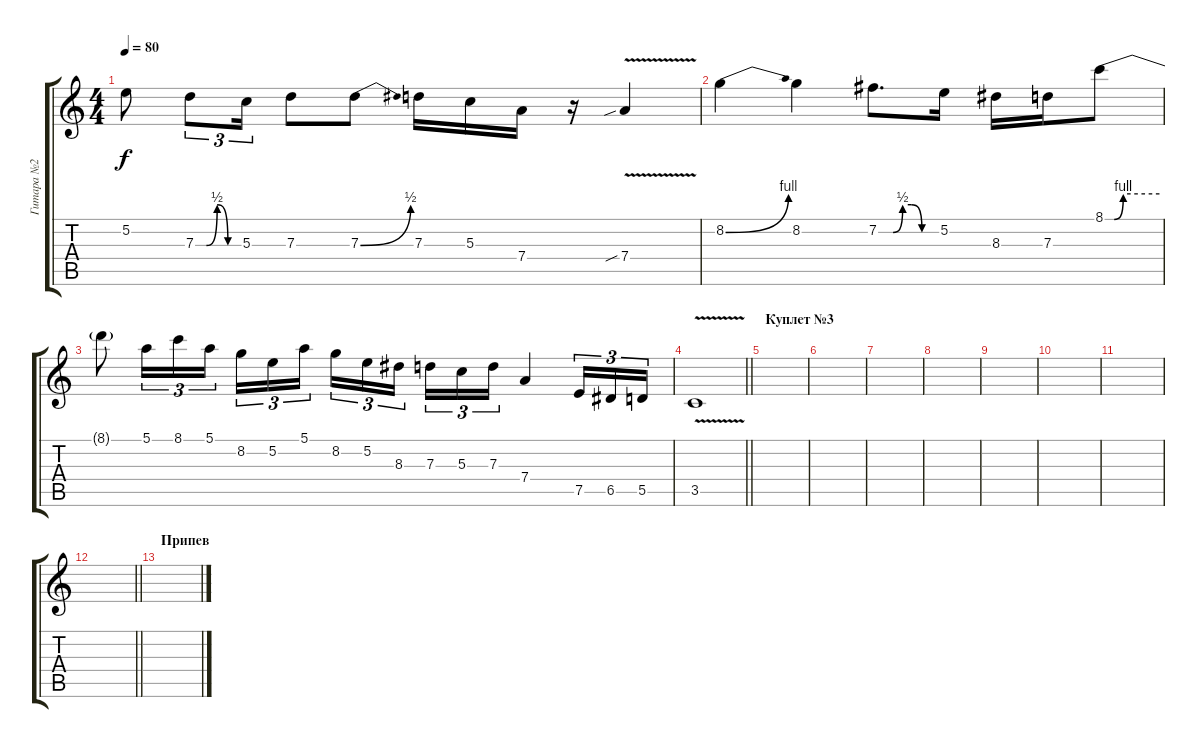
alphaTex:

\track ("Гитара №2" "Гитара №2") {instrument overdrivenguitar}
\staff {score tabs}
\tuning (E4 B3 G3 D3 A2 D2) {hide}
\ts (4 4)
\tempo 80
\clef g2
\ks c
5.2{t}.8{dy f} 7.3{be (custom 0 0 15 0 30 2 45 0 60 0)}.8{tu (3 2)} 5.3.16{tu (3 2)} 7.3.8 7.3{be (bend 0 0 60 2)}.8 7.3.16 5.3.16 7.4.16 r.16 7.4{v sib}.4 |
8.2{be (bend 0 0 60 4)}.4 8.2.4 7.2{be (custom 0 0 15 0 25 2 34 2 45 0 60 0)}.8{d} 5.2.16 8.3.16 7.3.16 8.1{be (custom 0 0 10 0 20 4 60 4)}.8 |
8.1{t}.8 5.1.16{tu (3 2)} 8.1.16{tu (3 2)} 5.1.16{tu (3 2)} 8.2.16{tu (3 2)} 5.2.16{tu (3 2)} 5.1.16{tu (3 2) beam splitsecondary} 8.2.16{tu (3 2)} 5.2.16{tu (3 2)} 8.3.16{tu (3 2)} 7.3.16{tu (3 2)} 5.3.16{tu (3 2)} 7.3.16{tu (3 2)} 7.4.4 7.5.16{tu (3 2)} 6.5.16{tu (3 2)} 5.5.16{tu (3 2)} |
\barLineRight lightlight
3.5{v}.1 |
\section ("" "Куплет №3")
|
|
|
|
|
|
|
\barLineRight lightlight
|
\section ("" "Припев")
